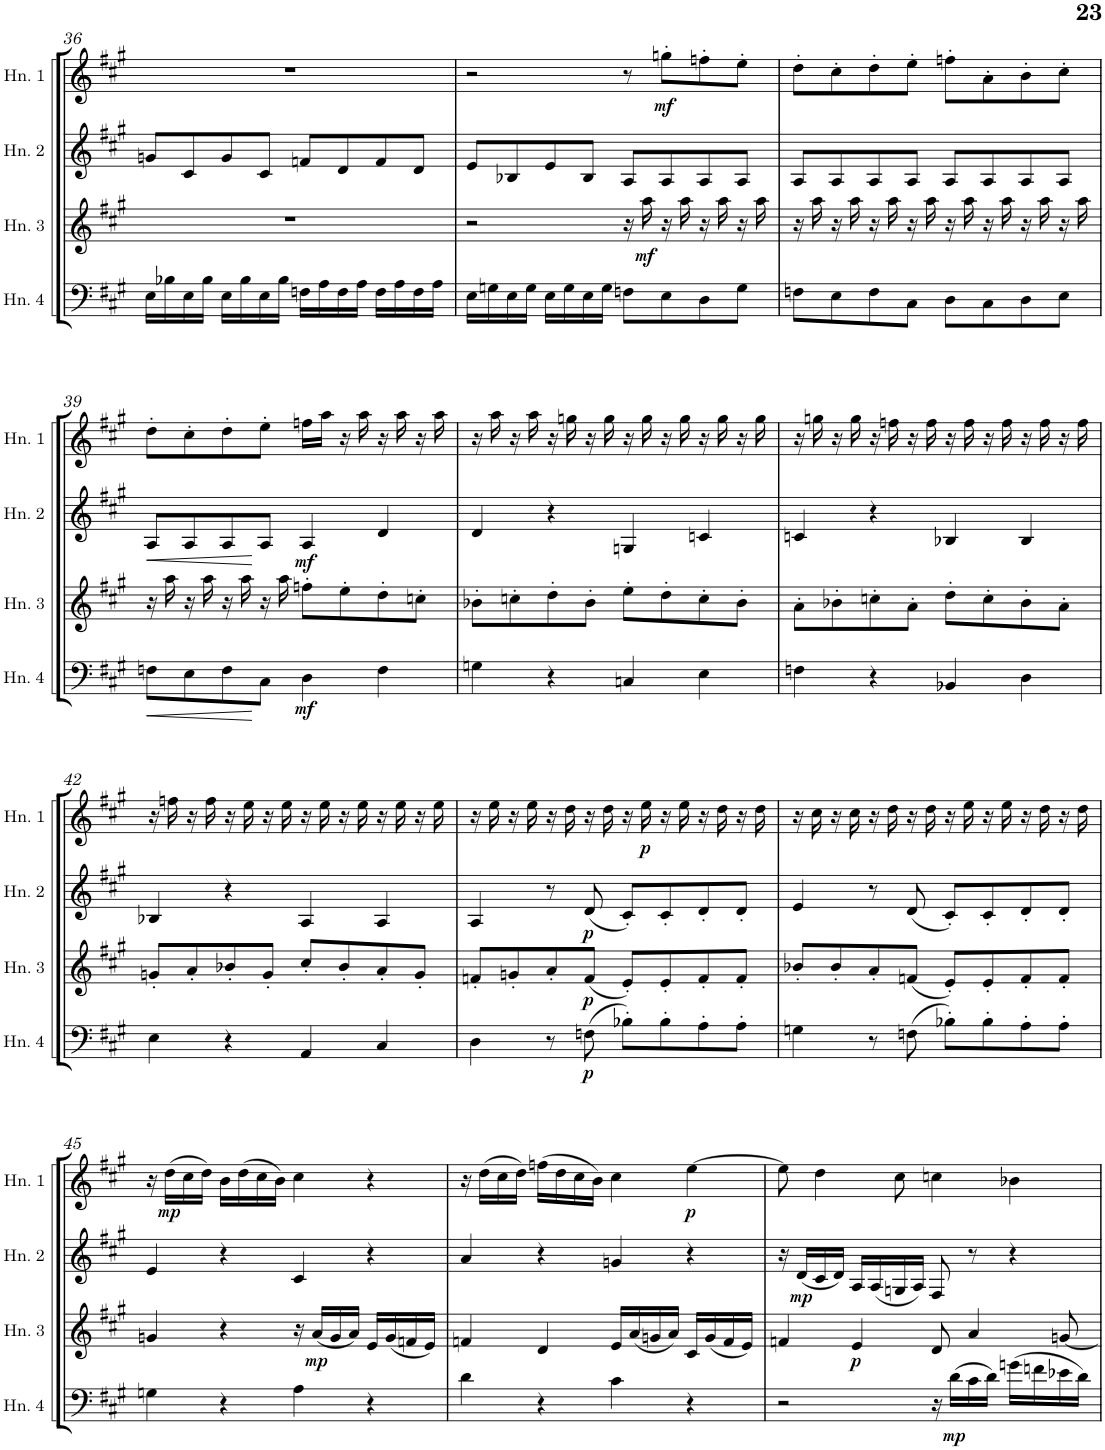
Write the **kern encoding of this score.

**kern	**dynam	**kern	**dynam	**kern	**dynam	**kern	**dynam
*part4	*part4	*part3	*part3	*part2	*part2	*part1	*part1
*staff4	*staff4	*staff3	*staff3	*staff2	*staff2	*staff1	*staff1
*I"Horn 4	*	*I"Horn 3	*	*I"Horn 2	*	*I"Horn 1	*
*I'Hn. 4	*	*I'Hn. 3	*	*I'Hn. 2	*	*I'Hn. 1	*
!!LO:PB:g=z
*clefF4	*	*clefG2	*	*clefG2	*	*clefG2	*
*Trd4c7	*	*Trd4c7	*	*Trd4c7	*	*Trd4c7	*
*k[f#c#g#]	*	*k[f#c#g#]	*	*k[f#c#g#]	*	*k[f#c#g#]	*
*M4/4	*	*M4/4	*	*M4/4	*	*M4/4	*
*met(c)	*	*met(c)	*	*met(c)	*	*met(c)	*
=36	=36	=36	=36	=36	=36	=36	=36
16E\LL	.	1r	.	8gn/L	.	1r	.
16B-X\	.	.	.	.	.	.	.
16E\	.	.	.	8c#/	.	.	.
16B-\JJ	.	.	.	.	.	.	.
16E\LL	.	.	.	8g/	.	.	.
16B-\	.	.	.	.	.	.	.
16E\	.	.	.	8c#/J	.	.	.
16B-\JJ	.	.	.	.	.	.	.
16Fn\LL	.	.	.	8fn/L	.	.	.
16A\	.	.	.	.	.	.	.
16F\	.	.	.	8d/	.	.	.
16A\JJ	.	.	.	.	.	.	.
16F\LL	.	.	.	8f/	.	.	.
16A\	.	.	.	.	.	.	.
16F\	.	.	.	8d/J	.	.	.
16A\JJ	.	.	.	.	.	.	.
=37	=37	=37	=37	=37	=37	=37	=37
16E\LL	.	2r	.	8e/L	.	2r	.
16Gn\	.	.	.	.	.	.	.
16E\	.	.	.	8B-X/	.	.	.
16G\JJ	.	.	.	.	.	.	.
16E\LL	.	.	.	8e/	.	.	.
16G\	.	.	.	.	.	.	.
16E\	.	.	.	8B-/J	.	.	.
16G\JJ	.	.	.	.	.	.	.
8Fn\L	.	16r	.	8A/L	.	8r	.
!	!	!	!LO:DY:b	!	!	!	!
.	.	16aa\	mf	.	.	.	.
!	!	!	!	!	!	!	!LO:DY:b
8E\	.	16r	.	8A/	.	8ggn'\L	mf
.	.	16aa\	.	.	.	.	.
8D\	.	16r	.	8A/	.	8ffn'\	.
.	.	16aa\	.	.	.	.	.
8G\J	.	16r	.	8A/J	.	8ee'\J	.
.	.	16aa\	.	.	.	.	.
=38	=38	=38	=38	=38	=38	=38	=38
8Fn\L	.	16r	.	8A/L	.	8dd'\L	.
.	.	16aa\	.	.	.	.	.
8E\	.	16r	.	8A/	.	8cc#'\	.
.	.	16aa\	.	.	.	.	.
8F\	.	16r	.	8A/	.	8dd'\	.
.	.	16aa\	.	.	.	.	.
8C#\J	.	16r	.	8A/J	.	8ee'\J	.
.	.	16aa\	.	.	.	.	.
8D\L	.	16r	.	8A/L	.	8ffn'\L	.
.	.	16aa\	.	.	.	.	.
8C#\	.	16r	.	8A/	.	8a'\	.
.	.	16aa\	.	.	.	.	.
8D\	.	16r	.	8A/	.	8b'\	.
.	.	16aa\	.	.	.	.	.
8E\J	.	16r	.	8A/J	.	8cc#'\J	.
.	.	16aa\	.	.	.	.	.
!!LO:LB:g=z
=39	=39	=39	=39	=39	=39	=39	=39
!	!LO:HP:b	!	!	!	!LO:HP:b	!	!
8Fn\L	<	16r	.	8A/L	<	8dd'\L	.
.	.	16aa\	.	.	.	.	.
8E\	.	16r	.	8A/	.	8cc#'\	.
.	.	16aa\	.	.	.	.	.
8F\	.	16r	.	8A/	.	8dd'\	.
.	.	16aa\	.	.	.	.	.
8C#\J	[	16r	.	8A/J	[	8ee'\J	.
.	.	16aa\	.	.	.	.	.
!	!LO:DY:b	!	!	!	!LO:DY:b	!	!
4D\	mf	8ffn'\L	.	4A/	mf	16ffn\LL	.
.	.	.	.	.	.	16aa\JJ	.
.	.	8ee'\	.	.	.	16r	.
.	.	.	.	.	.	16aa\	.
4F\	.	8dd'\	.	4d/	.	16r	.
.	.	.	.	.	.	16aa\	.
.	.	8ccn'\J	.	.	.	16r	.
.	.	.	.	.	.	16aa\	.
=40	=40	=40	=40	=40	=40	=40	=40
4Gn\	.	8b-X'\L	.	4d/	.	16r	.
.	.	.	.	.	.	16aa\	.
.	.	8ccn'\	.	.	.	16r	.
.	.	.	.	.	.	16aa\	.
4r	.	8dd'\	.	4r	.	16r	.
.	.	.	.	.	.	16ggn\	.
.	.	8b-'\J	.	.	.	16r	.
.	.	.	.	.	.	16gg\	.
4Cn/	.	8ee'\L	.	4Gn/	.	16r	.
.	.	.	.	.	.	16gg\	.
.	.	8dd'\	.	.	.	16r	.
.	.	.	.	.	.	16gg\	.
4E\	.	8cc'\	.	4cn/	.	16r	.
.	.	.	.	.	.	16gg\	.
.	.	8b-'\J	.	.	.	16r	.
.	.	.	.	.	.	16gg\	.
=41	=41	=41	=41	=41	=41	=41	=41
4Fn\	.	8a'\L	.	4cn/	.	16r	.
.	.	.	.	.	.	16ggn\	.
.	.	8b-X'\	.	.	.	16r	.
.	.	.	.	.	.	16gg\	.
4r	.	8ccn'\	.	4r	.	16r	.
.	.	.	.	.	.	16ffn\	.
.	.	8a'\J	.	.	.	16r	.
.	.	.	.	.	.	16ff\	.
4BB-X/	.	8dd'\L	.	4B-X/	.	16r	.
.	.	.	.	.	.	16ff\	.
.	.	8cc'\	.	.	.	16r	.
.	.	.	.	.	.	16ff\	.
4D\	.	8b-'\	.	4B-/	.	16r	.
.	.	.	.	.	.	16ff\	.
.	.	8a'\J	.	.	.	16r	.
.	.	.	.	.	.	16ff\	.
!!LO:LB:g=z
=42	=42	=42	=42	=42	=42	=42	=42
4E\	.	8gn'/L	.	4B-X/	.	16r	.
.	.	.	.	.	.	16ffn\	.
.	.	8a'/	.	.	.	16r	.
.	.	.	.	.	.	16ff\	.
4r	.	8b-X'/	.	4r	.	16r	.
.	.	.	.	.	.	16ee\	.
.	.	8g'/J	.	.	.	16r	.
.	.	.	.	.	.	16ee\	.
4AA/	.	8cc#'/L	.	4A/	.	16r	.
.	.	.	.	.	.	16ee\	.
.	.	8b-'/	.	.	.	16r	.
.	.	.	.	.	.	16ee\	.
4C#/	.	8a'/	.	4A/	.	16r	.
.	.	.	.	.	.	16ee\	.
.	.	8g'/J	.	.	.	16r	.
.	.	.	.	.	.	16ee\	.
=43	=43	=43	=43	=43	=43	=43	=43
4D\	.	8fn'/L	.	4A/	.	16r	.
.	.	.	.	.	.	16ee\	.
.	.	8gn'/	.	.	.	16r	.
.	.	.	.	.	.	16ee\	.
8r	.	8a'/	.	8r	.	16r	.
.	.	.	.	.	.	16dd\	.
!	!LO:DY:b	!	!LO:DY:b	!	!LO:DY:b	!	!
(8Fn\	p	(8f/J	p	(8d/	p	16r	.
.	.	.	.	.	.	16dd\	.
8B-X'\L)	.	8e'/L)	.	8c#'/L)	.	16r	.
!	!	!	!	!	!	!	!LO:DY:b
.	.	.	.	.	.	16ee\	p
8B-'\	.	8e'/	.	8c#'/	.	16r	.
.	.	.	.	.	.	16ee\	.
8A'\	.	8f'/	.	8d'/	.	16r	.
.	.	.	.	.	.	16dd\	.
8A'\J	.	8f'/J	.	8d'/J	.	16r	.
.	.	.	.	.	.	16dd\	.
=44	=44	=44	=44	=44	=44	=44	=44
4Gn\	.	8b-X'/L	.	4e/	.	16r	.
.	.	.	.	.	.	16cc#\	.
.	.	8b-'/	.	.	.	16r	.
.	.	.	.	.	.	16cc#\	.
8r	.	8a'/	.	8r	.	16r	.
.	.	.	.	.	.	16dd\	.
(8Fn\	.	(8fn/J	.	(8d/	.	16r	.
.	.	.	.	.	.	16dd\	.
8B-X'\L)	.	8e'/L)	.	8c#'/L)	.	16r	.
.	.	.	.	.	.	16ee\	.
8B-'\	.	8e'/	.	8c#'/	.	16r	.
.	.	.	.	.	.	16ee\	.
8A'\	.	8f'/	.	8d'/	.	16r	.
.	.	.	.	.	.	16dd\	.
8A'\J	.	8f'/J	.	8d'/J	.	16r	.
.	.	.	.	.	.	16dd\	.
!!LO:LB:g=z
=45	=45	=45	=45	=45	=45	=45	=45
4Gn\	.	4gn/	.	4e/	.	16r	.
!	!	!	!	!	!	!	!LO:DY:b
.	.	.	.	.	.	(16dd\LL	mp
.	.	.	.	.	.	16cc#\	.
.	.	.	.	.	.	16dd\JJ)	.
4r	.	4r	.	4r	.	16b\LL	.
.	.	.	.	.	.	(16dd\	.
.	.	.	.	.	.	16cc#\	.
.	.	.	.	.	.	16b\JJ)	.
4A\	.	16r	.	4c#/	.	4cc#\	.
!	!	!	!LO:DY:b	!	!	!	!
.	.	(16a/LL	mp	.	.	.	.
.	.	16g/	.	.	.	.	.
.	.	16a/JJ)	.	.	.	.	.
4r	.	16e/LL	.	4r	.	4r	.
.	.	(16g/	.	.	.	.	.
.	.	16fn/	.	.	.	.	.
.	.	16e/JJ)	.	.	.	.	.
=46	=46	=46	=46	=46	=46	=46	=46
4d\	.	4fn/	.	4a/	.	16r	.
.	.	.	.	.	.	(16dd\LL	.
.	.	.	.	.	.	16cc#\	.
.	.	.	.	.	.	16dd\JJ)	.
4r	.	4d/	.	4r	.	(16ffn\LL	.
.	.	.	.	.	.	16dd\	.
.	.	.	.	.	.	16cc#\	.
.	.	.	.	.	.	16b\JJ)	.
4c#\	.	16e/LL	.	4gn/	.	4cc#\	.
.	.	(16a/	.	.	.	.	.
.	.	16gn/	.	.	.	.	.
.	.	16a/JJ)	.	.	.	.	.
!	!	!	!	!	!	!	!LO:DY:b
4r	.	16c#/LL	.	4r	.	[4ee\	p
.	.	(16g/	.	.	.	.	.
.	.	16f/	.	.	.	.	.
.	.	16e/JJ)	.	.	.	.	.
=47	=47	=47	=47	=47	=47	=47	=47
2r	.	4fn/	.	16r	.	8ee\]	.
!	!	!	!	!	!LO:DY:b	!	!
.	.	.	.	(16d/LL	mp	.	.
.	.	.	.	16c#/	.	4dd\	.
.	.	.	.	16d/JJ)	.	.	.
!	!	!	!LO:DY:b	!	!	!	!
.	.	4e/	p	16A/LL	.	.	.
.	.	.	.	(16A/	.	.	.
.	.	.	.	16Gn/	.	8cc#\	.
.	.	.	.	16A/JJ)	.	.	.
16r	.	8d/	.	8F#/	.	4ccn\	.
!	!LO:DY:b	!	!	!	!	!	!
(16d\LL	mp	.	.	.	.	.	.
16c#\	.	4a/	.	8r	.	.	.
16d\JJ)	.	.	.	.	.	.	.
(16gn\LL	.	.	.	4r	.	4b-X\	.
16fn\	.	.	.	.	.	.	.
16e-X\	.	[8gn/	.	.	.	.	.
16d\JJ)	.	.	.	.	.	.	.
=	=	=	=	=	=	=	=
*-	*-	*-	*-	*-	*-	*-	*-
